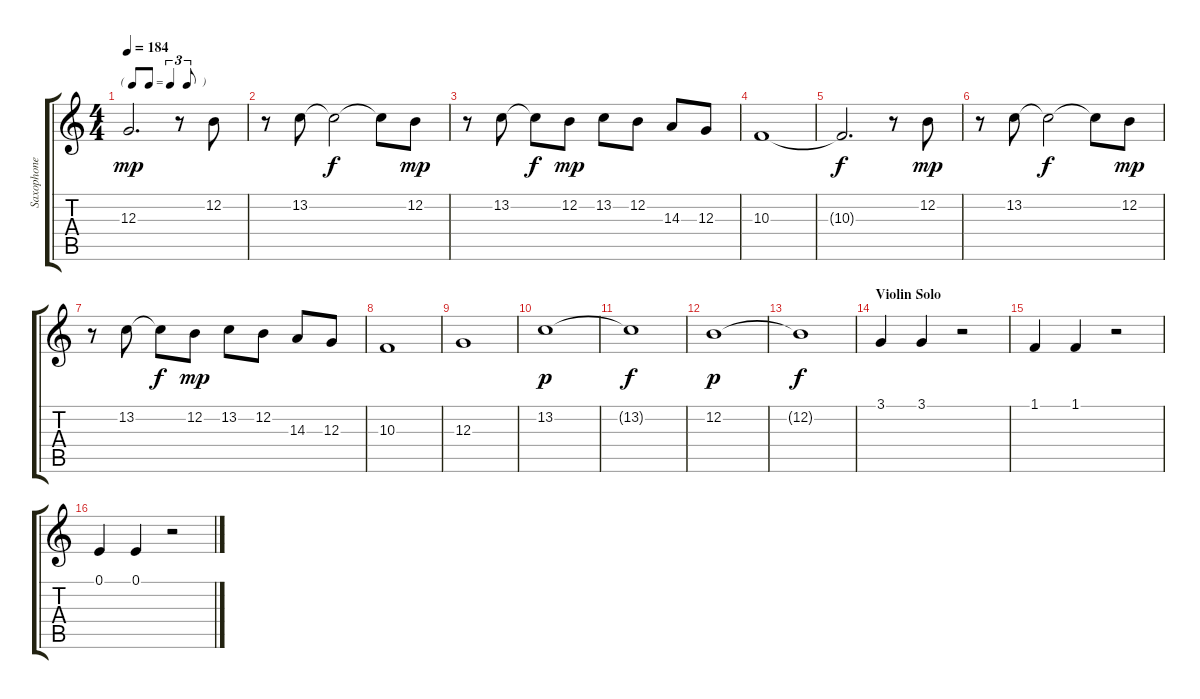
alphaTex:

\track ("Saxophone" "Saxophone") {instrument altosax}
\staff {score tabs}
\tuning (E4 B3 G3 D3 A2 E2) {hide}
\ts (4 4)
\tf triplet8th
\tempo 184
\clef g2
\ks c
12.3.2{d dy mp} r.8 12.2.8{balance 14} |
r.8 13.2.8 13.2{t}.2{dy f} 13.2{t}.8 12.2.8{dy mp} |
r.8 13.2.8 13.2{t}.8{dy f} 12.2.8{dy mp} 13.2.8 12.2.8 14.3.8 12.3.8 |
10.3.1 |
10.3{t}.2{d dy f} r.8 12.2.8{dy mp} |
r.8 13.2.8 13.2{t}.2{dy f} 13.2{t}.8 12.2.8{dy mp} |
r.8 13.2.8 13.2{t}.8{dy f} 12.2.8{dy mp} 13.2.8 12.2.8 14.3.8 12.3.8 |
10.3.1 |
12.3.1 |
13.2.1{dy p} |
13.2{t}.1{dy f} |
12.2.1{dy p} |
12.2{t}.1{dy f} |
\section ("" "Violin Solo")
3.1.4{volume 7 balance 2} 3.1.4 r.2 |
1.1.4{balance 2} 1.1.4 r.2 |
0.1.4{balance 2} 0.1.4 r.2
